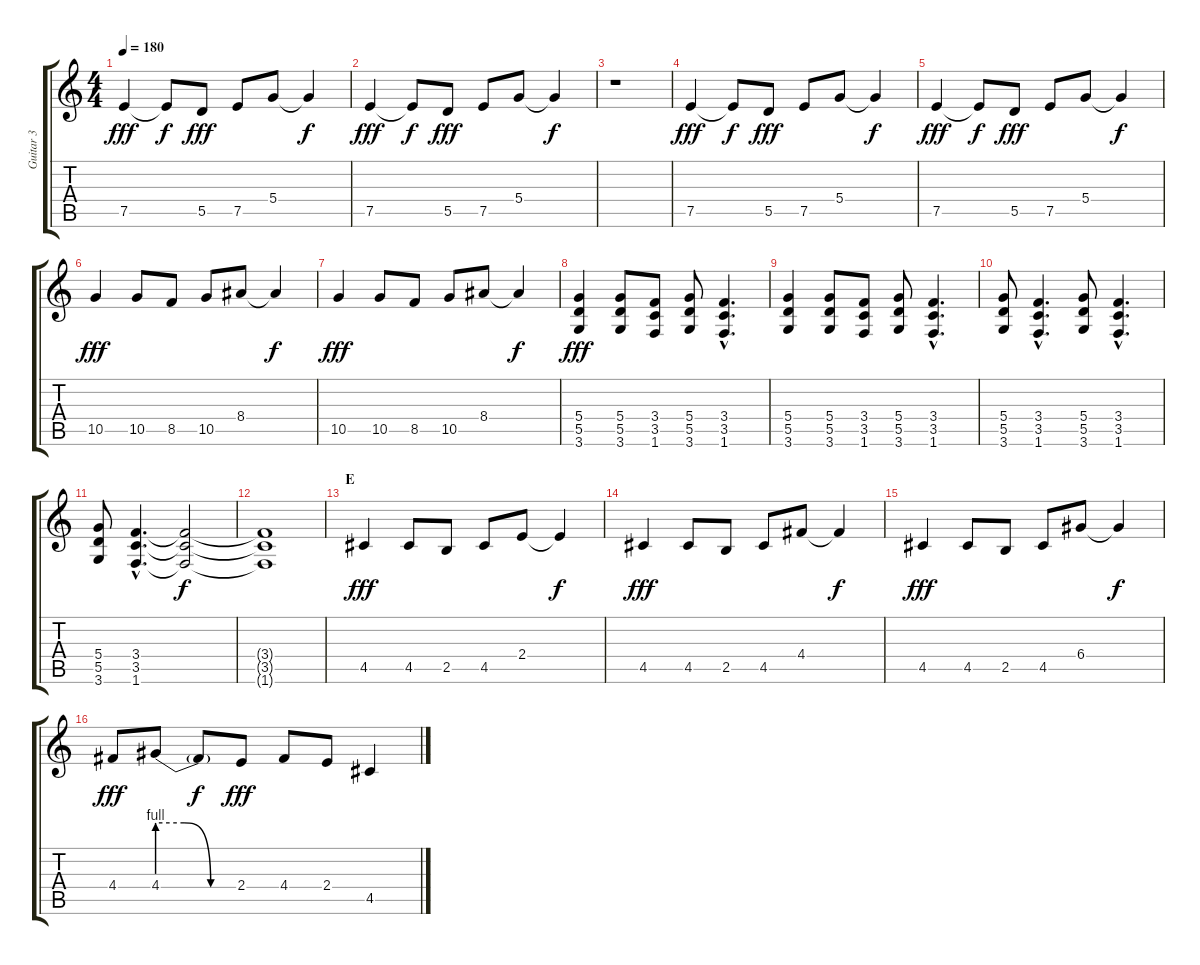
\track ("Guitar 3" "Guitar 3") {instrument distortionguitar}
\staff {score tabs}
\tuning (E4 B3 G3 D3 A2 E2) {hide}
\ts (4 4)
\tempo 180
\clef g2
\ks c
7.5.4{dy fff} 7.5{t}.8{dy f} 5.5.8{dy fff} 7.5.8 5.4.8 5.4{t}.4{dy f} |
7.5.4{dy fff} 7.5{t}.8{dy f} 5.5.8{dy fff} 7.5.8 5.4.8 5.4{t}.4{dy f} |
r.1 |
7.5.4{dy fff} 7.5{t}.8{dy f} 5.5.8{dy fff} 7.5.8 5.4.8 5.4{t}.4{dy f} |
7.5.4{dy fff} 7.5{t}.8{dy f} 5.5.8{dy fff} 7.5.8 5.4.8 5.4{t}.4{dy f} |
10.5.4{dy fff} 10.5.8 8.5.8 10.5.8 8.4.8 8.4{t}.4{dy f} |
10.5.4{dy fff} 10.5.8 8.5.8 10.5.8 8.4.8 8.4{t}.4{dy f} |
(5.4 5.5 3.6).4{dy fff} (5.4 5.5 3.6).8 (3.4 3.5 1.6).8 (5.4 5.5 3.6).8 (3.4{hac} 3.5{hac} 1.6{hac}).4{d} |
(5.4 5.5 3.6).4 (5.4 5.5 3.6).8 (3.4 3.5 1.6).8 (5.4 5.5 3.6).8 (3.4{hac} 3.5{hac} 1.6{hac}).4{d} |
(5.4 5.5 3.6).8 (3.4{hac} 3.5{hac} 1.6{hac}).4{d} (5.4 5.5 3.6).8 (3.4{hac} 3.5{hac} 1.6{hac}).4{d} |
(5.4 5.5 3.6).8 (3.4{hac} 3.5{hac} 1.6{hac}).4{d} (3.4{t} 3.5{t} 1.6{t}).2{dy f} |
(3.4{t} 3.5{t} 1.6{t}).1 |
\section ("" "E")
4.5.4{dy fff} 4.5.8 2.5.8 4.5.8 2.4.8 2.4{t}.4{dy f} |
4.5.4{dy fff} 4.5.8 2.5.8 4.5.8 4.4.8 4.4{t}.4{dy f} |
4.5.4{dy fff} 4.5.8 2.5.8 4.5.8 6.4.8 6.4{t}.4{dy f} |
4.4.8{dy fff} 4.4{be (custom 0 4 20 4 40 0 60 0)}.8 4.4{t}.8{dy f} 2.4.8{dy fff} 4.4.8 2.4.8 4.5.4
